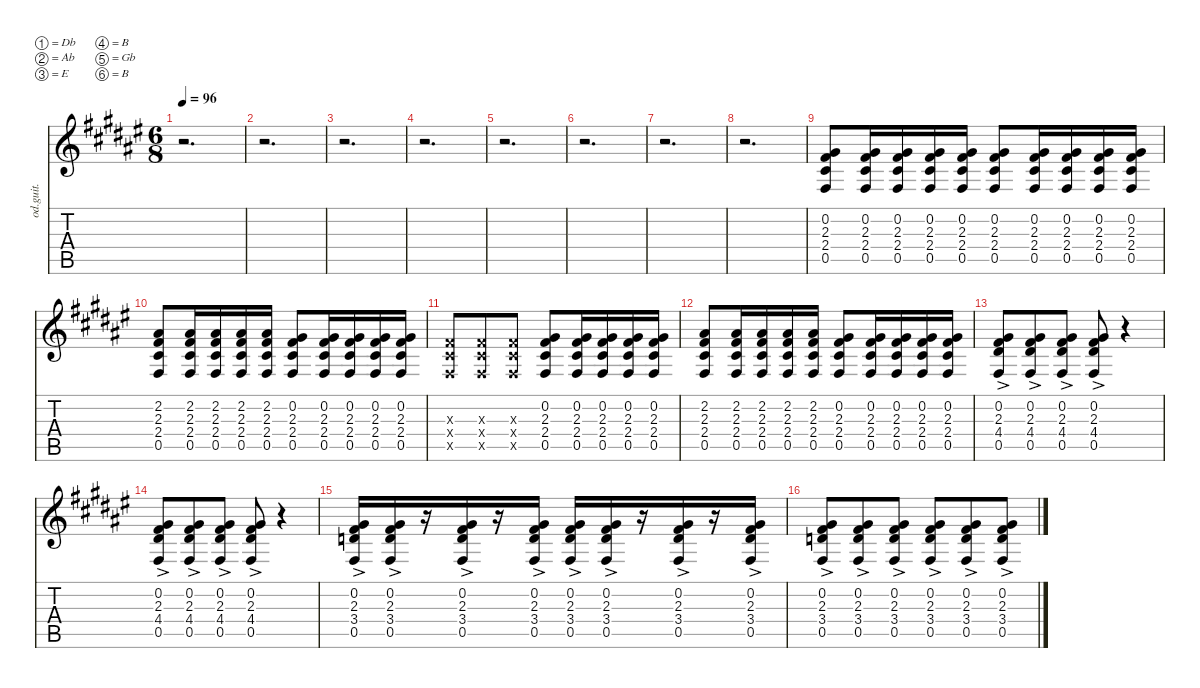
\defaultSystemsLayout 4
\hideDynamics
\bracketExtendMode nobrackets
\otherSystemsTrackNameOrientation horizontal
\track ("Overdriven Guitar" "od.guit.") {instrument overdrivenguitar}
\staff {score tabs}
\tuning (Db4 Ab3 E3 B2 Gb2 B1)
\ts (6 8)
\tempo 96
\clef g2
\ks f#
r.2{d dy mf} |
r.2{d} |
r.2{d} |
r.2{d} |
r.2{d} |
r.2{d} |
r.2{d} |
r.2{d} |
(0.5{acc #} 2.4{acc #} 2.3{acc #} 0.2{acc #}).8 (0.5{acc #} 2.4{acc #} 2.3{acc #} 0.2{acc #}).16 (2.3{acc #} 2.4{acc #} 0.5{acc #} 0.2{acc #}).16 (2.3{acc #} 2.4{acc #} 0.5{acc #} 0.2{acc #}).16 (2.3{acc #} 2.4{acc #} 0.5{acc #} 0.2{acc #}).16 (0.5{acc #} 2.4{acc #} 2.3{acc #} 0.2{acc #}).8 (0.5{acc #} 2.4{acc #} 2.3{acc #} 0.2{acc #}).16 (2.3{acc #} 2.4{acc #} 0.5{acc #} 0.2{acc #}).16 (2.3{acc #} 2.4{acc #} 0.5{acc #} 0.2{acc #}).16 (2.3{acc #} 2.4{acc #} 0.5{acc #} 0.2{acc #}).16 |
(0.5{acc #} 2.4{acc #} 2.3{acc #} 2.2{acc #}).8 (0.5{acc #} 2.4{acc #} 2.3{acc #} 2.2{acc #}).16 (2.3{acc #} 2.4{acc #} 0.5{acc #} 2.2{acc #}).16 (2.3{acc #} 2.4{acc #} 0.5{acc #} 2.2{acc #}).16 (2.3{acc #} 2.4{acc #} 0.5{acc #} 2.2{acc #}).16 (0.5{acc #} 2.4{acc #} 2.3{acc #} 0.2{acc #}).8 (0.5{acc #} 2.4{acc #} 2.3{acc #} 0.2{acc #}).16 (2.3{acc #} 2.4{acc #} 0.5{acc #} 0.2{acc #}).16 (2.3{acc #} 2.4{acc #} 0.5{acc #} 0.2{acc #}).16 (2.3{acc #} 2.4{acc #} 0.5{acc #} 0.2{acc #}).16 |
(0.5{x acc #} 2.4{x acc #} 2.3{x acc #}).8 (2.3{x acc #} 2.4{x acc #} 0.5{x acc #}).8 (0.5{x acc #} 2.4{x acc #} 2.3{x acc #}).8 (0.5{acc #} 2.4{acc #} 2.3{acc #} 0.2{acc #}).8 (0.5{acc #} 2.4{acc #} 2.3{acc #} 0.2{acc #}).16 (2.3{acc #} 2.4{acc #} 0.5{acc #} 0.2{acc #}).16 (2.3{acc #} 2.4{acc #} 0.5{acc #} 0.2{acc #}).16 (2.3{acc #} 2.4{acc #} 0.5{acc #} 0.2{acc #}).16 |
(0.5{acc #} 2.4{acc #} 2.3{acc #} 2.2{acc #}).8 (0.5{acc #} 2.4{acc #} 2.3{acc #} 2.2{acc #}).16 (2.3{acc #} 2.4{acc #} 0.5{acc #} 2.2{acc #}).16 (2.3{acc #} 2.4{acc #} 0.5{acc #} 2.2{acc #}).16 (2.3{acc #} 2.4{acc #} 0.5{acc #} 2.2{acc #}).16 (0.5{acc #} 2.4{acc #} 2.3{acc #} 0.2{acc #}).8 (0.5{acc #} 2.4{acc #} 2.3{acc #} 0.2{acc #}).16 (2.3{acc #} 2.4{acc #} 0.5{acc #} 0.2{acc #}).16 (2.3{acc #} 2.4{acc #} 0.5{acc #} 0.2{acc #}).16 (2.3{acc #} 2.4{acc #} 0.5{acc #} 0.2{acc #}).16 |
(0.5{ac acc #} 4.4{ac acc #} 2.3{ac acc #} 0.2{acc #}).8 (2.3{ac acc #} 4.4{ac acc #} 0.5{ac acc #} 0.2{acc #}).8 (2.3{ac acc #} 4.4{ac acc #} 0.5{ac acc #} 0.2{acc #}).8 (2.3{ac acc #} 4.4{ac acc #} 0.5{ac acc #} 0.2{acc #}).8 r.4 |
(0.5{ac acc #} 4.4{ac acc #} 2.3{ac acc #} 0.2{acc #}).8 (2.3{ac acc #} 4.4{ac acc #} 0.5{ac acc #} 0.2{acc #}).8 (2.3{ac acc #} 4.4{ac acc #} 0.5{ac acc #} 0.2{acc #}).8 (2.3{ac acc #} 4.4{ac acc #} 0.5{ac acc #} 0.2{acc #}).8 r.4 |
(3.4{ac acc forcenatural} 2.3{ac acc #} 0.5{ac acc #} 0.2{acc #}).16 (0.5{ac acc #} 3.4{ac acc forcenatural} 2.3{ac acc #} 0.2{acc #}).16 r.16 (2.3{ac acc #} 3.4{ac acc forcenatural} 0.5{ac acc #} 0.2{acc #}).16 r.16 (0.5{ac acc #} 3.4{ac acc forcenatural} 2.3{ac acc #} 0.2{acc #}).16 (3.4{ac acc forcenatural} 2.3{ac acc #} 0.5{ac acc #} 0.2{acc #}).16 (0.5{ac acc #} 3.4{ac acc forcenatural} 2.3{ac acc #} 0.2{acc #}).16 r.16 (2.3{ac acc #} 3.4{ac acc forcenatural} 0.5{ac acc #} 0.2{acc #}).16 r.16 (0.5{ac acc #} 3.4{ac acc forcenatural} 2.3{ac acc #} 0.2{acc #}).16 |
(3.4{ac acc forcenatural} 2.3{ac acc #} 0.5{ac acc #} 0.2{acc #}).8 (0.5{ac acc #} 2.3{ac acc #} 3.4{ac acc forcenatural} 0.2{acc #}).8 (2.3{ac acc #} 3.4{ac acc forcenatural} 0.5{ac acc #} 0.2{acc #}).8 (0.5{ac acc #} 3.4{ac acc forcenatural} 2.3{ac acc #} 0.2{acc #}).8 (3.4{ac acc forcenatural} 2.3{ac acc #} 0.5{ac acc #} 0.2{acc #}).8 (0.5{ac acc #} 3.4{ac acc forcenatural} 2.3{ac acc #} 0.2{acc #}).8
